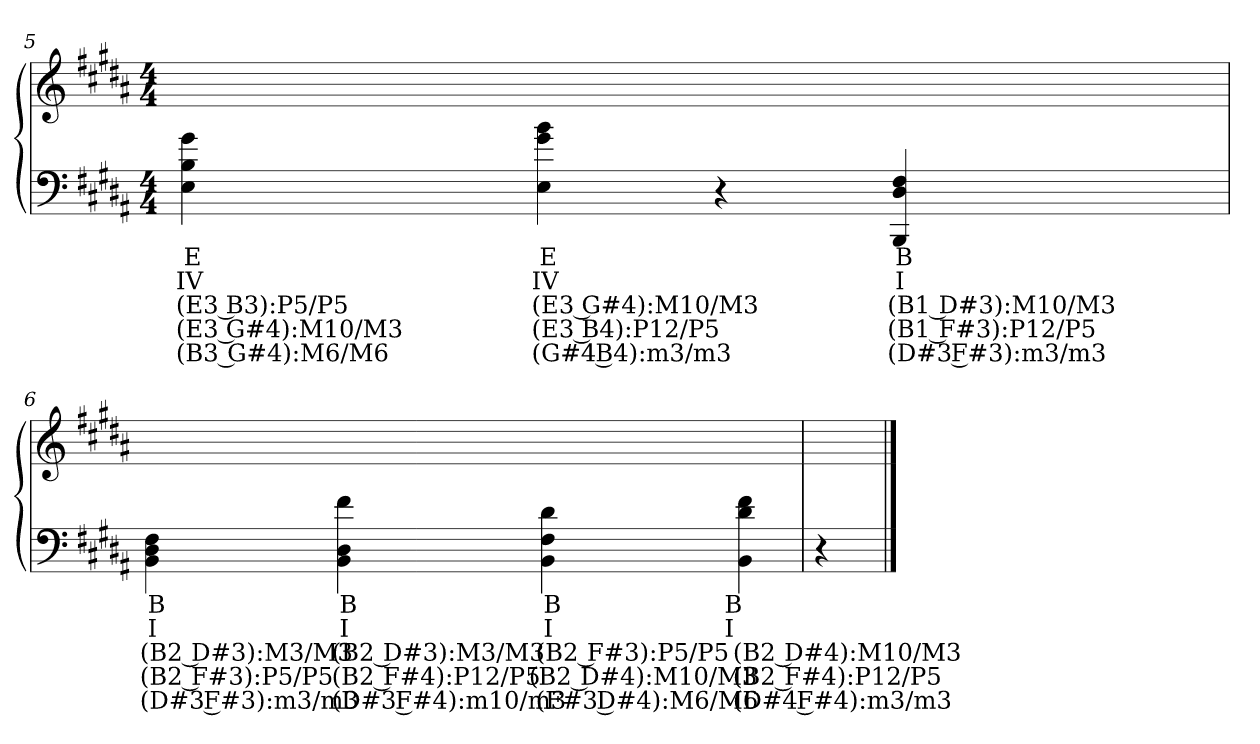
**kern	**text	**text	**text	**text	**text	**kern
*part2	*part2	*part2	*part2	*part2	*part2	*part1
*staff2	*staff2	*staff2	*staff2	*staff2	*staff2	*staff1
*clefF4	*	*	*	*	*	*clefG2
*k[f#c#g#d#a#]	*	*	*	*	*	*k[f#c#g#d#a#]
*B:	*	*	*	*	*	*B:
*M4/4	*	*	*	*	*	*M4/4
=5	=5	=5	=5	=5	=5	=5
4E 4B 4g#	E	IV	(E3 B3):P5/P5	(E3 G#4):M10/M3	(B3 G#4):M6/M6	1ryy
4E 4g# 4b	E	IV	(E3 G#4):M10/M3	(E3 B4):P12/P5	(G#4 B4):m3/m3	.
4r	.	.	.	.	.	.
4BBB 4D# 4F#	B	I	(B1 D#3):M10/M3	(B1 F#3):P12/P5	(D#3 F#3):m3/m3	.
=6	=6	=6	=6	=6	=6	=6
4BB 4D# 4F#	B	I	(B2 D#3):M3/M3	(B2 F#3):P5/P5	(D#3 F#3):m3/m3	1ryy
4BB 4D# 4f#	B	I	(B2 D#3):M3/M3	(B2 F#4):P12/P5	(D#3 F#4):m10/m3	.
4BB 4F# 4d#	B	I	(B2 F#3):P5/P5	(B2 D#4):M10/M3	(F#3 D#4):M6/M6	.
4BB 4d# 4f#	B	I	(B2 D#4):M10/M3	(B2 F#4):P12/P5	(D#4 F#4):m3/m3	.
=7	=7	=7	=7	=7	=7	=7
4r	.	.	.	.	.	4ryy
==	==	==	==	==	==	==
*-	*-	*-	*-	*-	*-	*-
